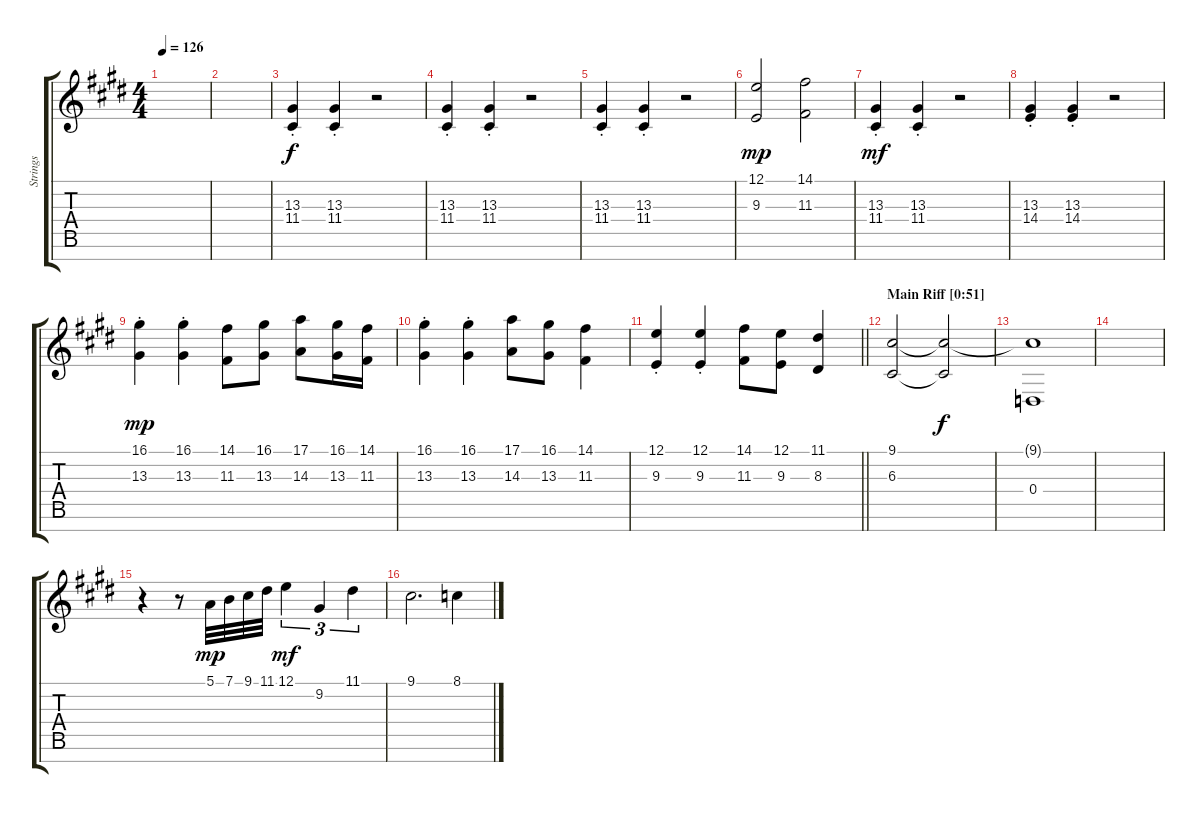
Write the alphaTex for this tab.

\track ("Strings" "Strings") {instrument stringensemble1}
\staff {score tabs}
\tuning (E4 B3 G3 D3 A2 E2 B1) {hide}
\ts (4 4)
\tempo 126
\clef g2
\ks c#minor
|
|
(13.3{st} 11.4{st}).4 (13.3{st} 11.4{st}).4 r.2 |
(13.3{st} 11.4{st}).4 (13.3{st} 11.4{st}).4 r.2 |
(13.3{st} 11.4{st}).4 (13.3{st} 11.4{st}).4 r.2 |
(12.1 9.3).2{dy mp instrument stringensemble1} (14.1 11.3).2 |
(13.3{st} 11.4{st}).4{dy mf} (13.3{st} 11.4{st}).4 r.2 |
(13.3{st} 14.4{st}).4 (13.3{st} 14.4{st}).4 r.2 |
(16.1{st} 13.3{st}).4{dy mp} (16.1{st} 13.3{st}).4 (14.1 11.3).8 (16.1 13.3).8 (17.1 14.3).8 (16.1 13.3).16 (14.1 11.3).16 |
(16.1{st} 13.3{st}).4 (16.1{st} 13.3{st}).4 (17.1 14.3).8 (16.1 13.3).8 (14.1 11.3).4 |
\barLineRight lightlight
(12.1{st} 9.3{st}).4 (12.1{st} 9.3{st}).4 (14.1 11.3).8 (12.1 9.3).8 (11.1 8.3).4 |
\section ("" "Main Riff [0:51]")
(9.1 6.3).2 (9.1{t} 6.3{t}).2{dy f volume 0} |
(9.1{t} 0.4).1 |
|
r.4 r.8 5.1.32{dy mp volume 13} 7.1.32 9.1.32 11.1.32 12.1.4{tu (3 2) dy mf} 9.2.4{tu (3 2)} 11.1.4{tu (3 2)} |
9.1.2{d} 8.1.4
